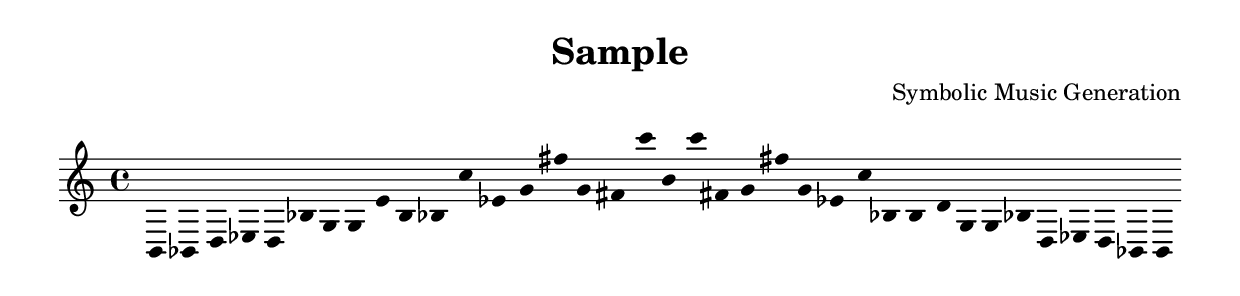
% z vector: tensor([[ 0.9830, -0.4190, -0.6883, -0.6695,  1.4852, -1.8413, -1.0625, -2.1356, 1.0085,  2.6106,  0.8448, -0.2195]])
    \version "2.22.2"
    \header {
    title = "Sample"
    composer = "Symbolic Music Generation"
    }

    \score {
    <<
        \cadenzaOn
        \override Beam.breakable = ##t
        \accidentalStyle Score.forget
        \override Score.TextScript.padding = #2
        \override Stem.transparent = ##t
    {
    \clef treble
        b,16 [ bes, d ees d bes g g e' b bes c'' ees' g' fis'' g' fis' c''' b' c''' fis' g' fis'' g' ees' c'' bes b d' g g bes d ees d bes, ]
    b,
    }
    >>
    \layout {
        indent = 0\mm
        line-width = 190\mm
        \override Stem.transparent = ##t
    }    
    }
    
    